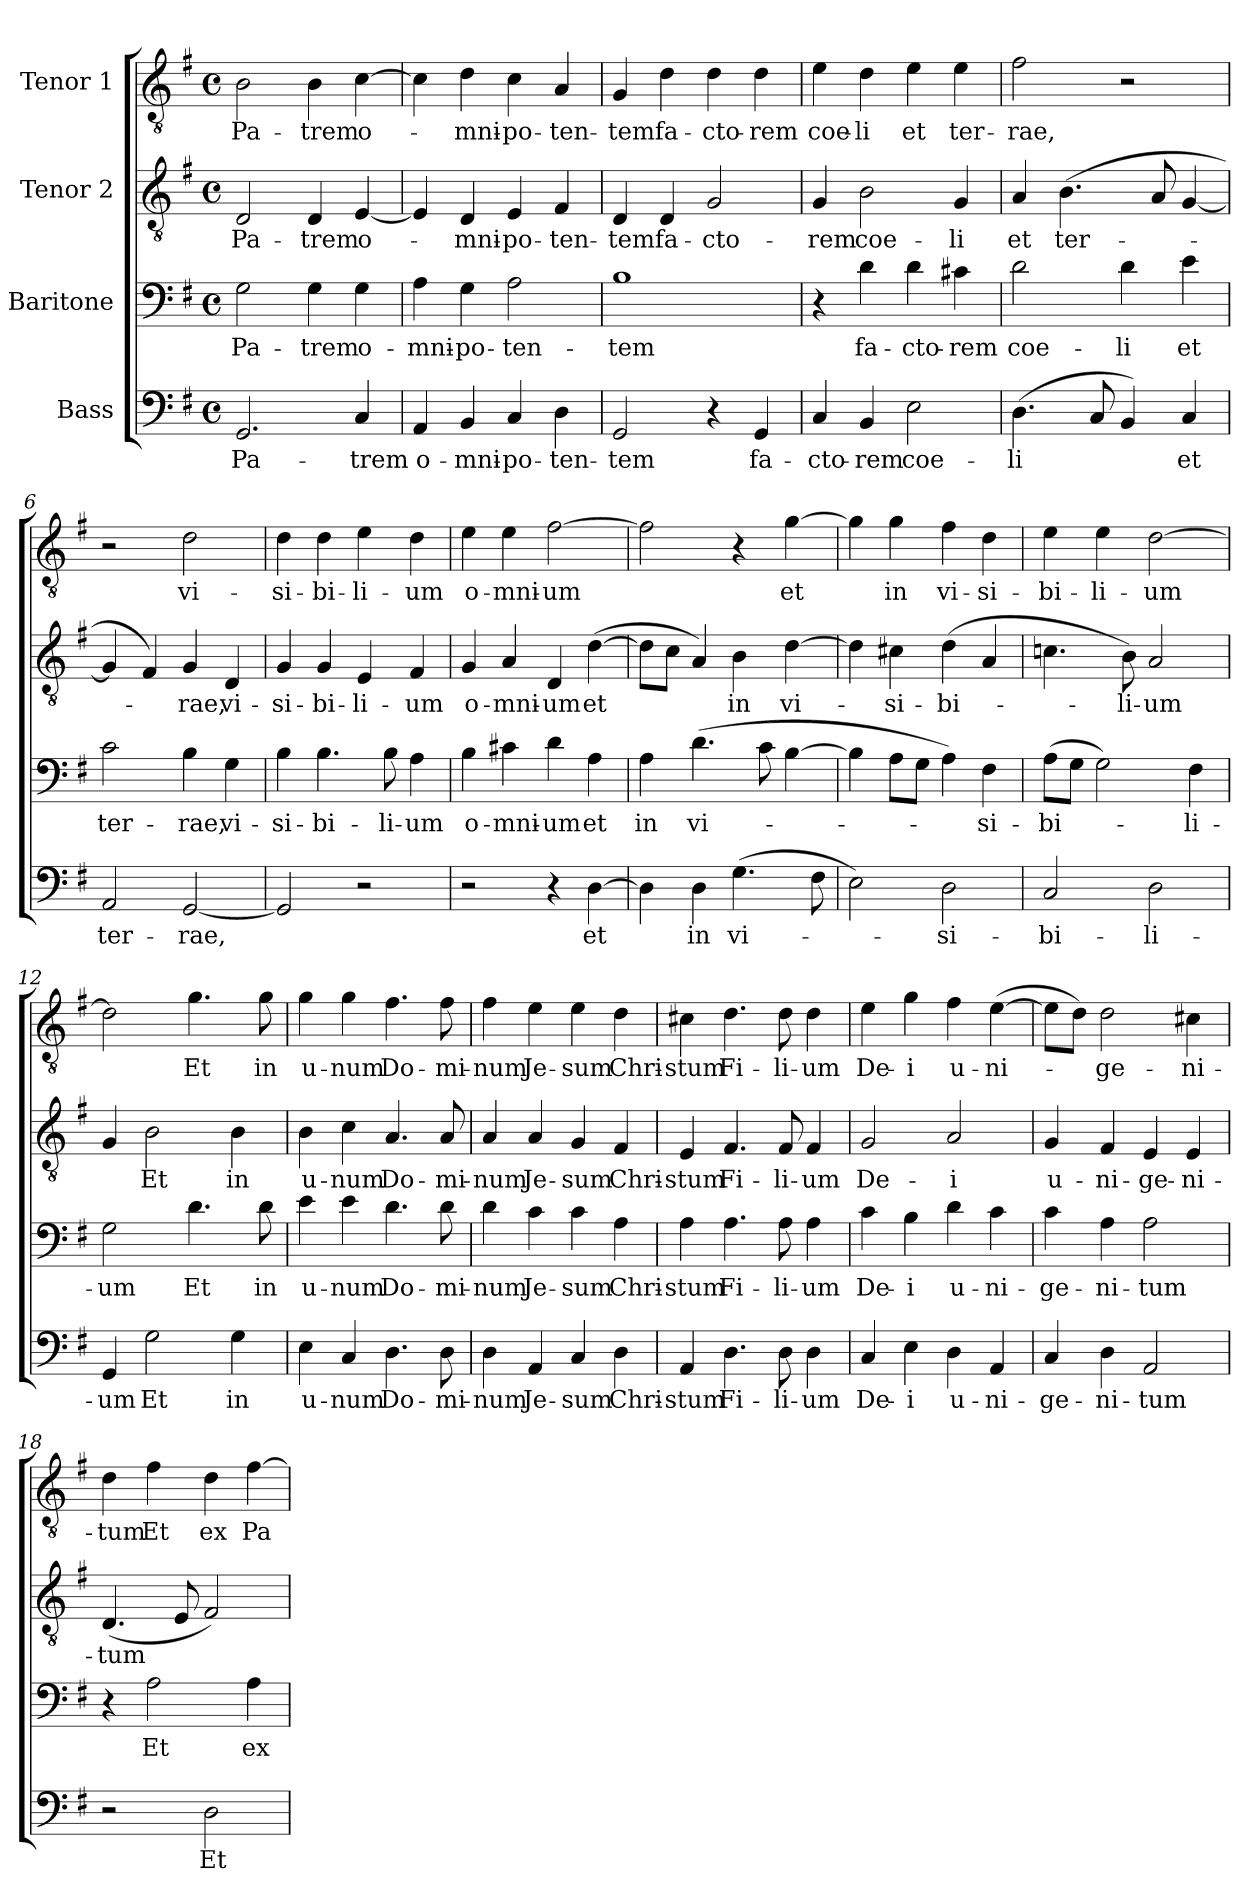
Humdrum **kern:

**kern	**text	**kern	**text	**kern	**text	**kern	**text
*part4	*part4	*part3	*part3	*part2	*part2	*part1	*part1
*staff4	*staff4	*staff3	*staff3	*staff2	*staff2	*staff1	*staff1
*I"Bass	*	*I"Baritone	*	*I"Tenor 2	*	*I"Tenor 1	*
*clefF4	*	*clefF4	*	*clefGv2	*	*clefGv2	*
*k[f#]	*	*k[f#]	*	*k[f#]	*	*k[f#]	*
*G:	*	*G:	*	*G:	*	*G:	*
*M4/4	*	*M4/4	*	*M4/4	*	*M4/4	*
*met(c)	*	*met(c)	*	*met(c)	*	*met(c)	*
=1	=1	=1	=1	=1	=1	=1	=1
2.GG/	Pa-	2G\	Pa-	2D/	Pa-	2B\	Pa-
.	.	4G\	-trem	4D/	-trem	4B\	-trem
4C/	-trem	4G\	o-	[4E/	o-	[4c\	o-
=2	=2	=2	=2	=2	=2	=2	=2
4AA/	o-	4A\	-mni-	4E/]	.	4c\]	.
4BB/	-mni-	4G\	-po-	4D/	-mni-	4d\	-mni-
4C/	-po-	2A\	-ten-	4E/	-po-	4c\	-po-
4D\	-ten-	.	.	4F#/	-ten-	4A/	-ten-
=3	=3	=3	=3	=3	=3	=3	=3
2GG/	-tem	1B	-tem	4D/	-tem	4G/	-tem
.	.	.	.	4D/	fa-	4d\	fa-
4r	.	.	.	2G/	-cto-	4d\	-cto-
4GG/	fa-	.	.	.	.	4d\	-rem
=4	=4	=4	=4	=4	=4	=4	=4
4C/	-cto-	4r	.	4G/	-rem	4e\	coe-
4BB/	-rem	4d\	fa-	2B\	coe-	4d\	-li
2E\	coe-	4d\	-cto-	.	.	4e\	et
.	.	4c#X\	-rem	4G/	-li	4e\	ter-
=5	=5	=5	=5	=5	=5	=5	=5
(4.D\	-li	2d\	coe-	4A/	et	2f#\	-rae,
.	.	.	.	(4.B\	ter-	.	.
8C/	.	.	.	.	.	.	.
4BB/)	.	4d\	-li	.	.	2r	.
.	.	.	.	8A/	.	.	.
4C/	et	4e\	et	[4G/	.	.	.
=6	=6	=6	=6	=6	=6	=6	=6
2AA/	ter-	2c\	ter-	4G/]	.	2r	.
.	.	.	.	4F#/)	.	.	.
[2GG/	-rae,	4B\	-rae,	4G/	-rae,	2d\	vi-
.	.	4G\	vi-	4D/	vi-	.	.
!!LO:LB:g=z
=7	=7	=7	=7	=7	=7	=7	=7
2GG/]	.	4B\	-si-	4G/	-si-	4d\	-si-
.	.	4.B\	-bi-	4G/	-bi-	4d\	-bi-
2r	.	.	.	4E/	-li-	4e\	-li-
.	.	8B\	-li-	.	.	.	.
.	.	4A\	-um	4F#/	-um	4d\	-um
=8	=8	=8	=8	=8	=8	=8	=8
2r	.	4B\	o-	4G/	o-	4e\	o-
.	.	4c#X\	-mni-	4A/	-mni-	4e\	-mni-
4r	.	4d\	-um	4D/	-um	[2f#\	-um
[4D\	et	4A\	et	([4d\	et	.	.
=9	=9	=9	=9	=9	=9	=9	=9
4D\]	.	4A\	in	8d\L]	.	2f#\]	.
.	.	.	.	8c\J	.	.	.
4D\	in	(4.d\	vi-	4A/)	.	.	.
(4.G\	vi-	.	.	4B\	in	4r	.
.	.	8c\	.	.	.	.	.
.	.	[4B\	.	[4d\	vi-	[4g\	et
8F#\	.	.	.	.	.	.	.
=10	=10	=10	=10	=10	=10	=10	=10
2E\)	.	4B\]	.	4d\]	.	4g\]	.
.	.	8A\L	.	4c#X\	-si-	4g\	in
.	.	8G\J	.	.	.	.	.
2D\	-si-	4A\)	.	(4d\	-bi-	4f#\	vi-
.	.	4F#\	-si-	4A/	.	4d\	-si-
=11	=11	=11	=11	=11	=11	=11	=11
2C/	-bi-	(8A\L	-bi-	4.cn\	.	4e\	-bi-
.	.	8G\J	.	.	.	.	.
.	.	2G\)	.	.	.	4e\	-li-
.	.	.	.	8B\)	-li-	.	.
2D\	-li-	.	.	2A/	-um	[2d\	-um
.	.	4F#\	-li-	.	.	.	.
=12	=12	=12	=12	=12	=12	=12	=12
4GG/	-um	2G\	-um	4G/	.	2d\]	.
2G\	Et	.	.	2B\	Et	.	.
.	.	4.d\	Et	.	.	4.g\	Et
4G\	in	.	.	4B\	in	.	.
.	.	8d\	in	.	.	8g\	in
!!LO:PB:g=z
=13	=13	=13	=13	=13	=13	=13	=13
4E\	u-	4e\	u-	4B\	u-	4g\	u-
4C/	-num	4e\	-num	4c\	-num	4g\	-num
4.D\	Do-	4.d\	Do-	4.A/	Do-	4.f#\	Do-
8D\	-mi-	8d\	-mi-	8A/	-mi-	8f#\	-mi-
=14	=14	=14	=14	=14	=14	=14	=14
4D\	-num	4d\	-num	4A/	-num	4f#\	-num
4AA/	Je-	4c\	Je-	4A/	Je-	4e\	Je-
4C/	-sum	4c\	-sum	4G/	-sum	4e\	-sum
4D\	Chri-	4A\	Chri-	4F#/	Chri-	4d\	Chri-
=15	=15	=15	=15	=15	=15	=15	=15
4AA/	-stum	4A\	-stum	4E/	-stum	4c#X\	-stum
4.D\	Fi-	4.A\	Fi-	4.F#/	Fi-	4.d\	Fi-
8D\	-li-	8A\	-li-	8F#/	-li-	8d\	-li-
4D\	-um	4A\	-um	4F#/	-um	4d\	-um
=16	=16	=16	=16	=16	=16	=16	=16
4C/	De-	4c\	De-	2G/	De-	4e\	De-
4E\	-i	4B\	-i	.	.	4g\	-i
4D\	u-	4d\	u-	2A/	-i	4f#\	u-
4AA/	-ni-	4c\	-ni-	.	.	([4e\	-ni-
=17	=17	=17	=17	=17	=17	=17	=17
4C/	-ge-	4c\	-ge-	4G/	u-	8e\L]	.
.	.	.	.	.	.	8d\J)	.
4D\	-ni-	4A\	-ni-	4F#/	-ni-	2d\	-ge-
2AA/	-tum	2A\	-tum	4E/	-ge-	.	.
.	.	.	.	4E/	-ni-	4c#X\	-ni-
=18	=18	=18	=18	=18	=18	=18	=18
2r	.	4r	.	(4.D/	-tum	4d\	-tum
.	.	2A\	Et	.	.	4f#\	Et
.	.	.	.	8E/	.	.	.
2D\	Et	.	.	2F#/)	.	4d\	ex
.	.	4A\	ex	.	.	[4f#\	Pa-
=	=	=	=	=	=	=	=
*-	*-	*-	*-	*-	*-	*-	*-
